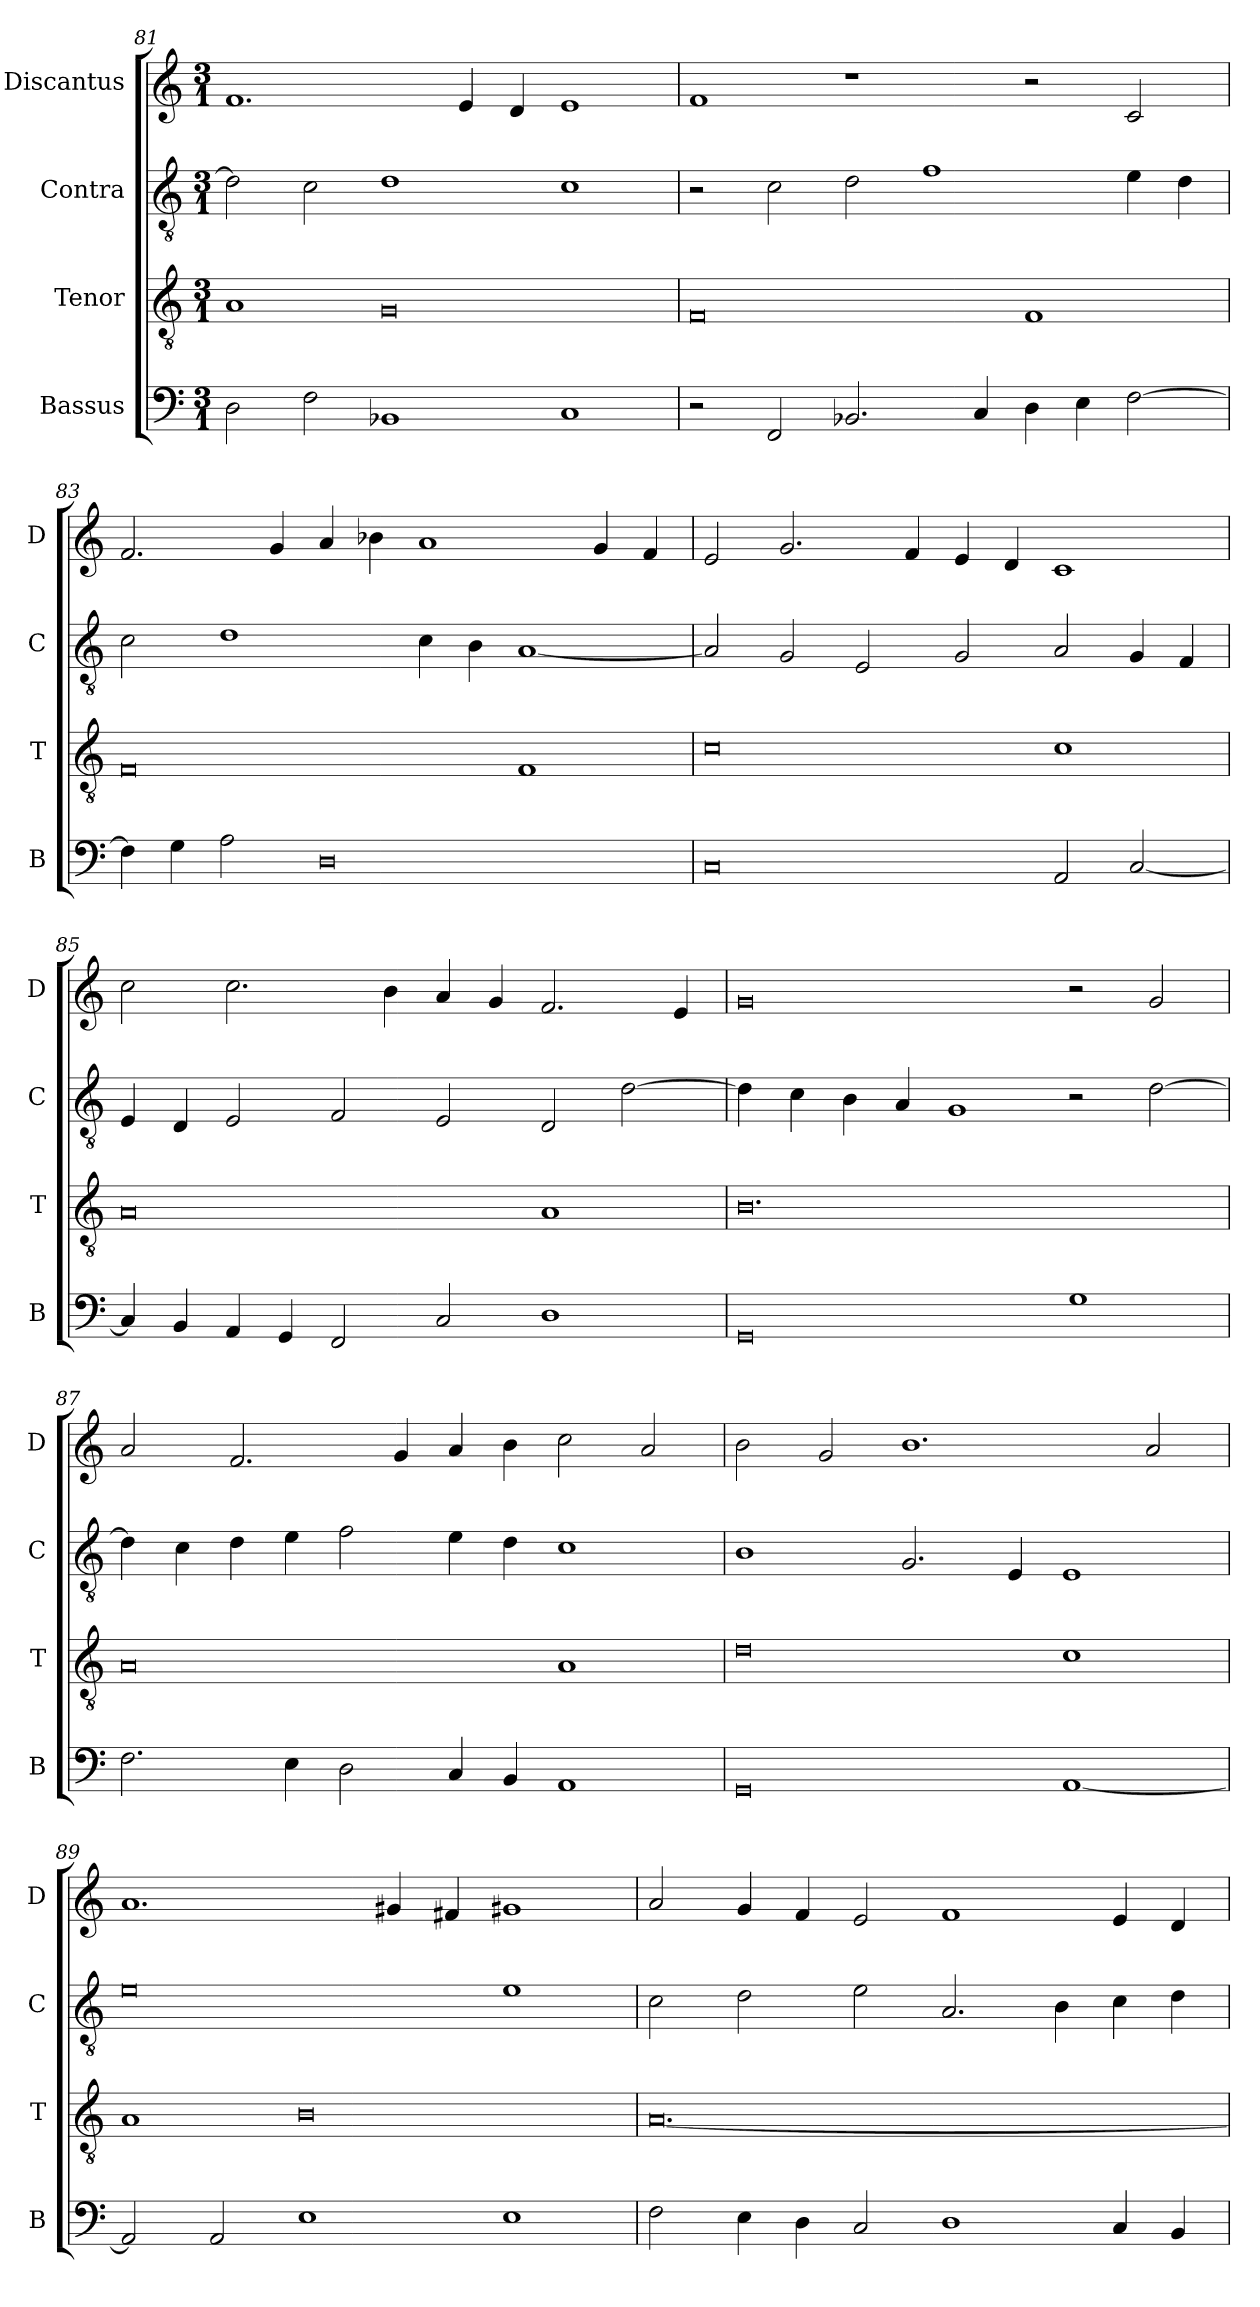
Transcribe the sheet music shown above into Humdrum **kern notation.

**kern	**kern	**kern	**kern
*part4	*part3	*part2	*part1
*staff4	*staff3	*staff2	*staff1
*I"Bassus	*I"Tenor	*I"Contra	*I"Discantus
*I'B	*I'T	*I'C	*I'D
*clefF4	*clefGv2	*clefGv2	*clefG2
*k[]	*k[]	*k[]	*k[]
*M3/1	*M3/1	*M3/1	*M3/1
=81	=81	=81	=81
2D\	1A	2d\]	1.f
2F\	.	2c\	.
1BB-X	0G	1d	.
.	.	.	4e/
.	.	.	4d/
1C	.	1c	1e
=82	=82	=82	=82
2r	0F	2r	1f
2FF/	.	2c\	.
2.BB-X/	.	2d\	1r
.	.	1f	.
4C/	.	.	.
4D\	1F	.	2r
4E\	.	.	.
[2F\	.	4e\	2c/
.	.	4d\	.
=83	=83	=83	=83
4F\]	0F	2c\	2.f/
4G\	.	.	.
2A\	.	1d	.
.	.	.	4g/
0D	.	.	4a/
.	.	.	4b-X\
.	.	4c\	1a
.	.	4B\	.
.	1F	[1A	.
.	.	.	4g/
.	.	.	4f/
=84	=84	=84	=84
0C	0c	2A/]	2e/
.	.	2G/	2.g/
.	.	2E/	.
.	.	.	4f/
.	.	2G/	4e/
.	.	.	4d/
2AA/	1c	2A/	1c
[2C/	.	4G/	.
.	.	4F/	.
=85	=85	=85	=85
4C/]	0A	4E/	2cc\
4BB/	.	4D/	.
4AA/	.	2E/	2.cc\
4GG/	.	.	.
2FF/	.	2F/	.
.	.	.	4b\
2C/	.	2E/	4a/
.	.	.	4g/
1D	1A	2D/	2.f/
.	.	[2d\	.
.	.	.	4e/
=86	=86	=86	=86
0GG	0.B	4d\]	0g
.	.	4c\	.
.	.	4B\	.
.	.	4A/	.
.	.	1G	.
1G	.	2r	2r
.	.	[2d\	2g/
=87	=87	=87	=87
2.F\	0A	4d\]	2a/
.	.	4c\	.
.	.	4d\	2.f/
4E\	.	4e\	.
2D\	.	2f\	.
.	.	.	4g/
4C/	.	4e\	4a/
4BB/	.	4d\	4b\
1AA	1A	1c	2cc\
.	.	.	2a/
=88	=88	=88	=88
0GG	0d	1B	2b\
.	.	.	2g/
.	.	2.G/	1.b
.	.	4E/	.
[1AA	1c	1E	.
.	.	.	2a/
=89	=89	=89	=89
2AA/]	1A	0e	1.a
2AA/	.	.	.
1E	0B	.	.
.	.	.	4g#X/
.	.	.	4f#X/
1E	.	1e	1g#X
=90	=90	=90	=90
2F\	[0.A	2c\	2a/
4E\	.	2d\	4g/
4D\	.	.	4f/
2C/	.	2e\	2e/
1D	.	2.A/	1f
.	.	4B\	.
4C/	.	4c\	4e/
4BB/	.	4d\	4d/
=	=	=	=
*-	*-	*-	*-
